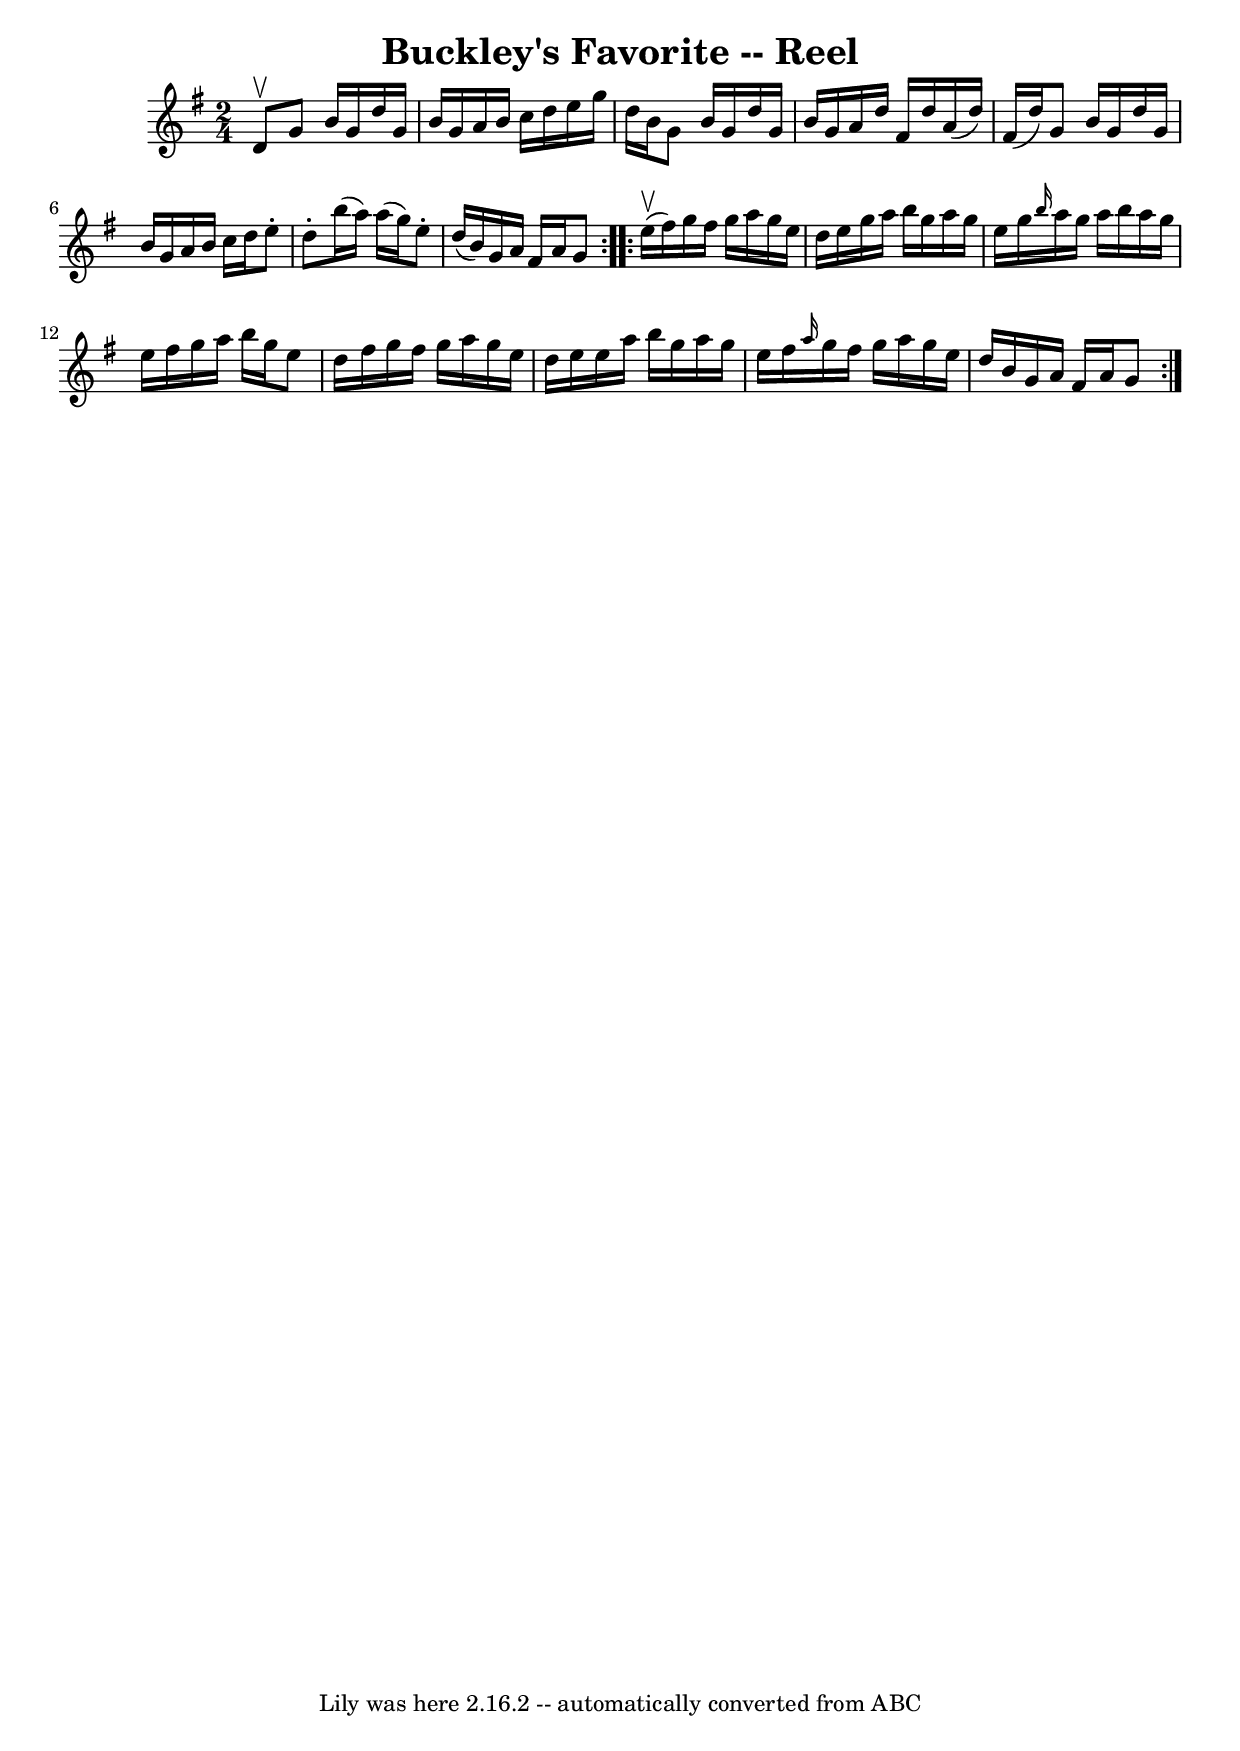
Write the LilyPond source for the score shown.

\version "2.7.40"
\include "Mammoth.ily"
\header {
	%% book = "Ryan's Mammoth Collection"
	crossRefNumber = "1"
	footnotes = ""
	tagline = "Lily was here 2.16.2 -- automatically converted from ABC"
	title = "Buckley's Favorite -- Reel"
}
voicedefault =  {


\repeat volta 2 {
\time 2/4 \key g \major d'8^\upbow |
 g'8 b'16 g'16 d''16   
 g'16 b'16 g'16  |
 a'16 b'16 c''16 d''16 e''16    
g''16 d''16 b'16  |
 g'8 b'16 g'16 d''16 g'16 b'16 
 g'16  |
 a'16 d''16 fis'16 d''16 a'16 (d''16)   
fis'16 (d''16) |
 g'8 b'16 g'16 d''16 g'16 b'16  
 g'16  |
 a'16 b'16 c''16 d''16 e''8 -. d''8 -. |
 
 b''16 (a''16) a''16 (g''16) e''8 -. d''16 (b'16) 
|
 g'16 a'16 fis'16 a'16 g'8  } \repeat volta 2 { e''16 
^\upbow(fis''16) |
 g''16 fis''16 g''16 a''16 g''16   
 e''16 d''16 e''16  |
 g''16 a''16 b''16 g''16 a''16  
 g''16 e''16 g''16  |
 \grace { b''16  } a''16 g''16    
a''16 b''16 a''16 g''16 e''16 fis''16  |
 g''16 a''16 
 b''16 g''16 e''8 d''16 fis''16  |
 g''16 fis''16    
g''16 a''16 g''16 e''16 d''16 e''16  |
 e''16 a''16   
 b''16 g''16 a''16 g''16 e''16 fis''16  |
 \grace {    
a''16  } g''16 fis''16 g''16 a''16 g''16 e''16 d''16    
b'16  |
 g'16 a'16 fis'16 a'16 g'8  }   
}

\score{
    <<

	\context Staff="default"
	{
	    \voicedefault 
	}

    >>
	\layout {
	}
	\midi {}
}
